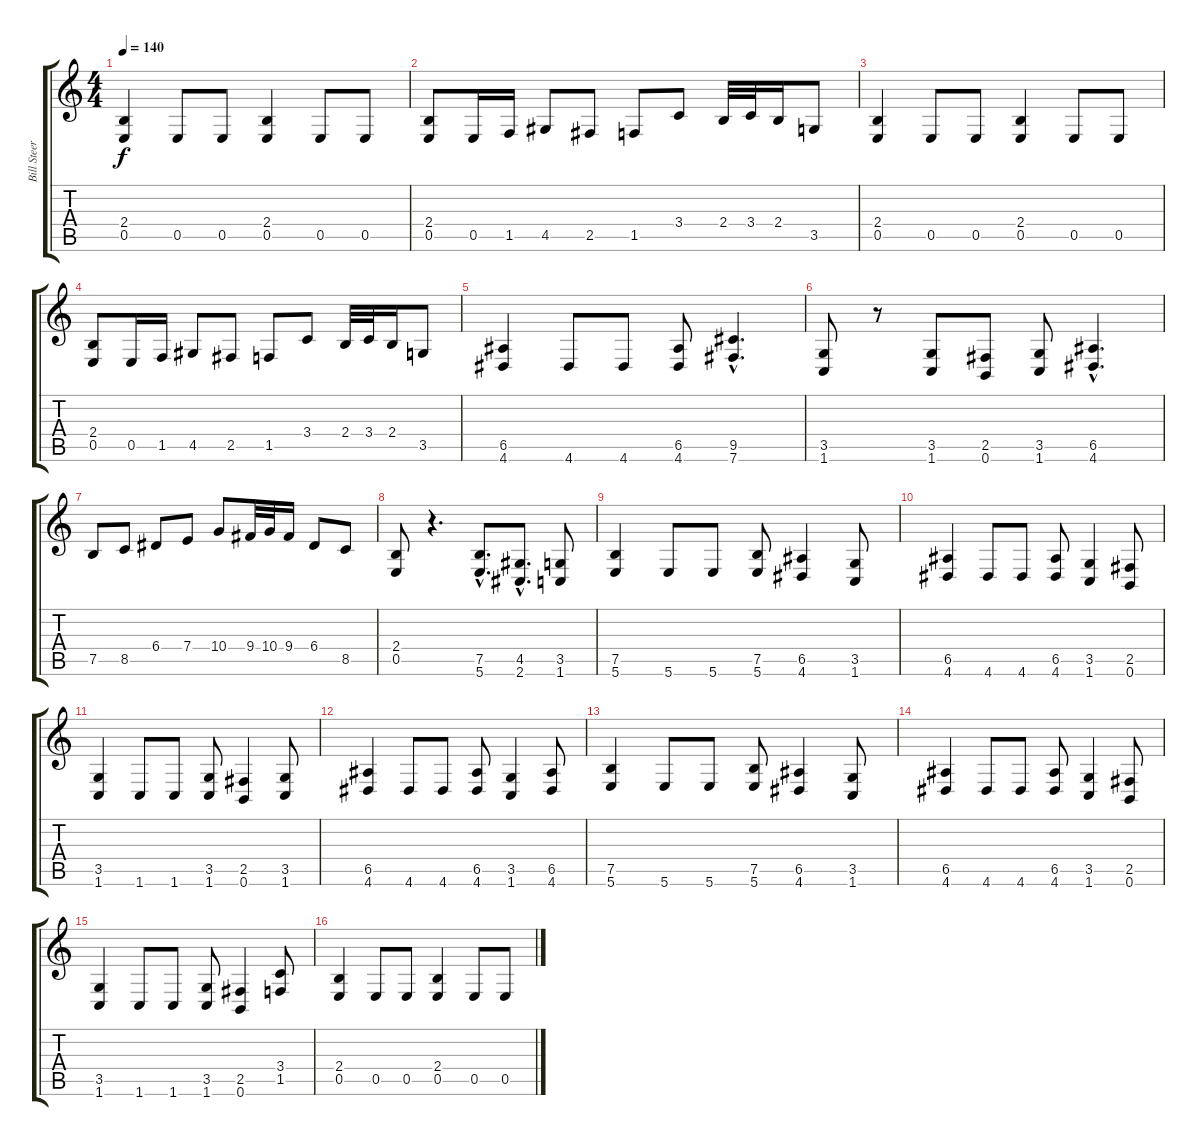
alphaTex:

\track ("Bill Steer" "Bill Steer") {instrument distortionguitar}
\staff {score tabs}
\tuning (B3 Gb3 D3 A2 E2 B1) {hide}
\ts (4 4)
\tempo 140
\clef g2
\ks c
(2.4 0.5).4{dy f} 0.5.8 0.5.8 (2.4 0.5).4 0.5.8 0.5.8 |
(2.4 0.5).8 0.5.16 1.5.16 4.5.8 2.5.8 1.5.8 3.4.8 2.4.32 3.4.32 2.4.16 3.5.8 |
(2.4 0.5).4 0.5.8 0.5.8 (2.4 0.5).4 0.5.8 0.5.8 |
(2.4 0.5).8 0.5.16 1.5.16 4.5.8 2.5.8 1.5.8 3.4.8 2.4.32 3.4.32 2.4.16 3.5.8 |
(6.5 4.6).4 4.6.8 4.6.8 (6.5 4.6).8 (9.5{hac} 7.6{hac}).4{d} |
(3.5 1.6).8 r.8 (3.5 1.6).8 (2.5 0.6).8 (3.5 1.6).8 (6.5{hac} 4.6{hac}).4{d} |
7.5.8 8.5.8 6.4.8 7.4.8 10.4.8 9.4.32 10.4.32 9.4.16 6.4.8 8.5.8 |
(2.4 0.5).8 r.4{d} (7.5{hac} 5.6{hac}).8{d} (4.5{hac} 2.6{hac}).8{d} (3.5 1.6).8 |
(7.5 5.6).4 5.6.8 5.6.8 (7.5 5.6).8 (6.5 4.6).4 (3.5 1.6).8 |
(6.5 4.6).4 4.6.8 4.6.8 (6.5 4.6).8 (3.5 1.6).4 (2.5 0.6).8 |
(3.5 1.6).4 1.6.8 1.6.8 (3.5 1.6).8 (2.5 0.6).4 (3.5 1.6).8 |
(6.5 4.6).4 4.6.8 4.6.8 (6.5 4.6).8 (3.5 1.6).4 (6.5 4.6).8 |
(7.5 5.6).4 5.6.8 5.6.8 (7.5 5.6).8 (6.5 4.6).4 (3.5 1.6).8 |
(6.5 4.6).4 4.6.8 4.6.8 (6.5 4.6).8 (3.5 1.6).4 (2.5 0.6).8 |
(3.5 1.6).4 1.6.8 1.6.8 (3.5 1.6).8 (2.5 0.6).4 (3.4 1.5).8 |
(2.4 0.5).4 0.5.8 0.5.8 (2.4 0.5).4 0.5.8 0.5.8
